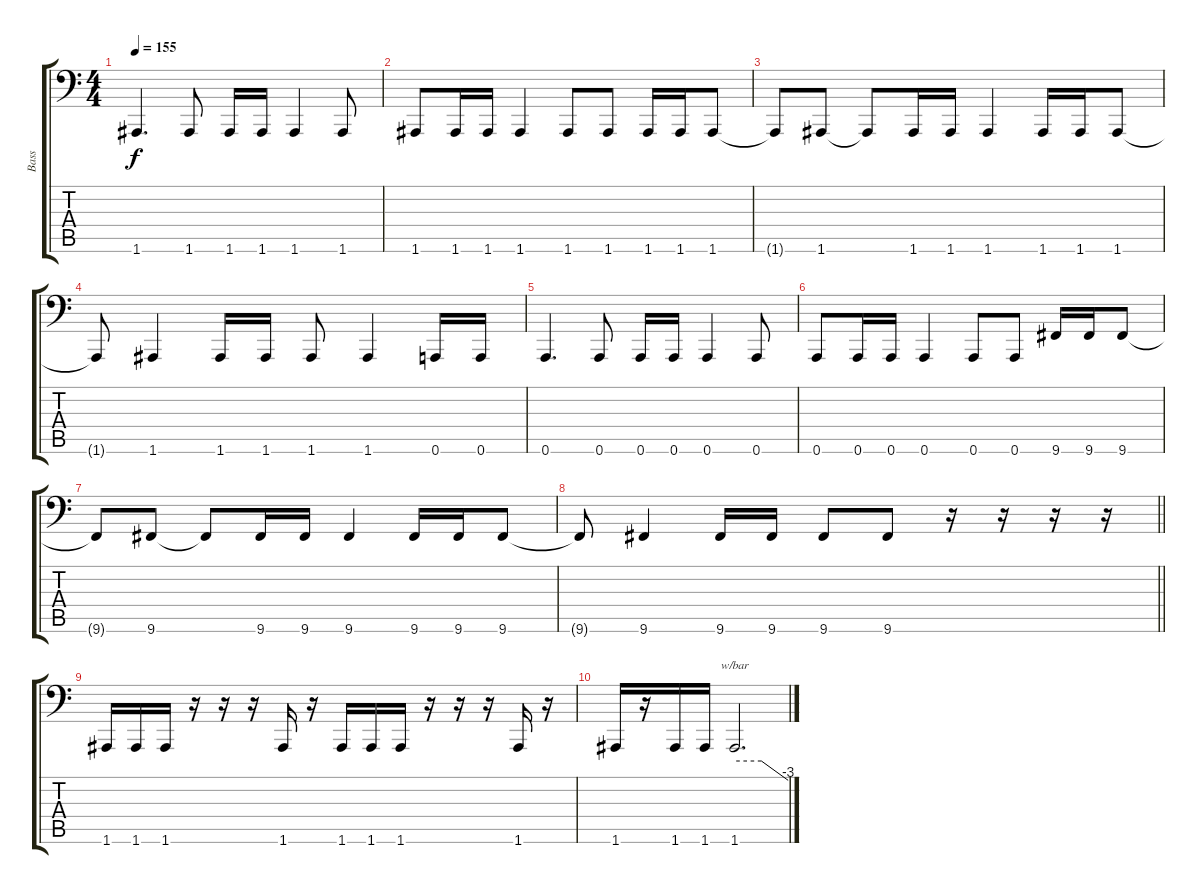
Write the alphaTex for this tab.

\track ("Bass" "Bass") {instrument electricbassfinger}
\staff {score tabs}
\tuning (B2 Gb2 D2 A1 E1 A0) {hide}
\ts (4 4)
\tempo 155
\clef f4
\ks c
1.6.4{d dy f} 1.6.8 1.6.16 1.6.16 1.6.4 1.6.8 |
1.6.8 1.6.16 1.6.16 1.6.4 1.6.8 1.6.8 1.6.16 1.6.16 1.6.8 |
1.6{t}.8 1.6.8 1.6{t}.8 1.6.16 1.6.16 1.6.4 1.6.16 1.6.16 1.6.8 |
1.6{t}.8 1.6.4 1.6.16 1.6.16 1.6.8 1.6.4 0.6.16 0.6.16 |
0.6.4{d} 0.6.8 0.6.16 0.6.16 0.6.4 0.6.8 |
0.6.8 0.6.16 0.6.16 0.6.4 0.6.8 0.6.8 9.6.16 9.6.16 9.6.8 |
9.6{t}.8 9.6.8 9.6{t}.8 9.6.16 9.6.16 9.6.4 9.6.16 9.6.16 9.6.8 |
\barLineRight lightlight
9.6{t}.8 9.6.4 9.6.16 9.6.16 9.6.8 9.6.8 r.16 r.16 r.16 r.16 |
1.6.16 1.6.16 1.6.16 r.16 r.16 r.16 1.6.16 r.16 1.6.16 1.6.16 1.6.16 r.16 r.16 r.16 1.6.16 r.16 |
1.6.16 r.16 1.6.16 1.6.16 1.6.2{d tbe (custom default 0 0 30 0 60 -12)}
